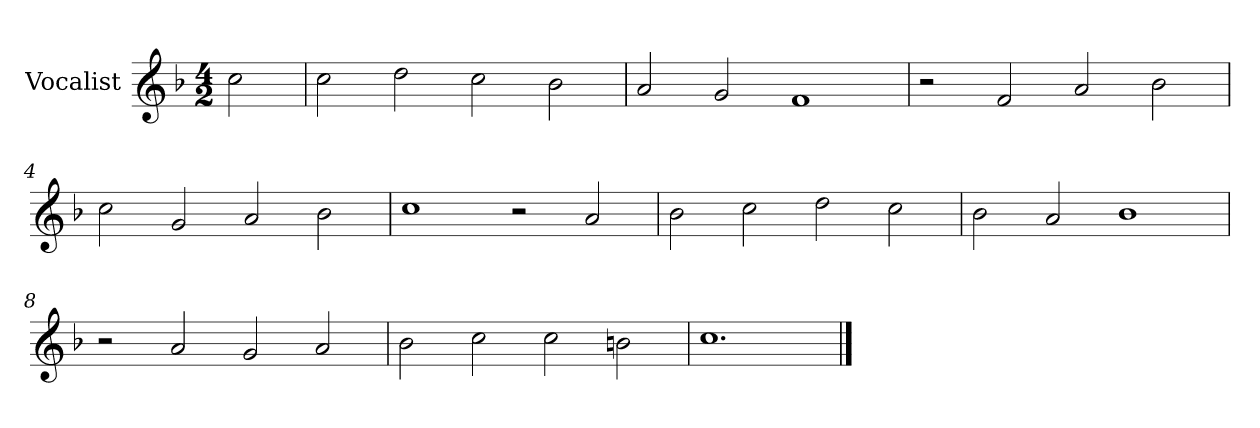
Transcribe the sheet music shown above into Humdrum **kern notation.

**kern
*part1
*staff1
*I"Vocalist
*k[b-]
*F:
*M4/2
=
2cc
=1
2cc
2dd
2cc
2b-
=2
2a
2g
1f
=3
2r
2f
2a
2b-
=4
2cc
2g
2a
2b-
=5
1cc
2r
2a
=6
2b-
2cc
2dd
2cc
=7
2b-
2a
1b-
=8
2r
2a
2g
2a
=9
2b-
2cc
2cc
2bn
=10
1.cc
==
*-
